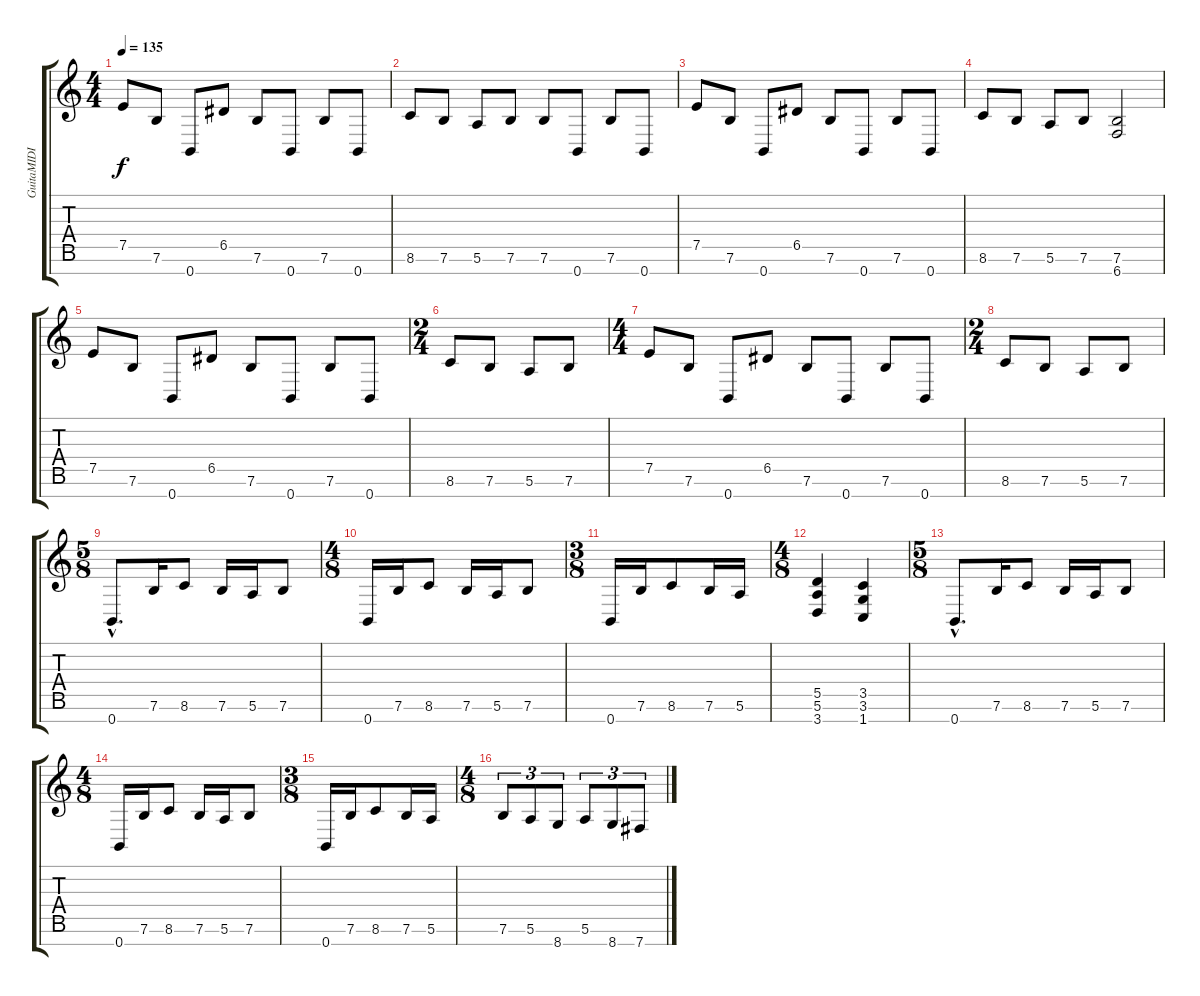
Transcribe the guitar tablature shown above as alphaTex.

\track ("GuitaMIDI" "GuitaMIDI") {instrument distortionguitar}
\staff {score tabs}
\tuning (E4 B3 G3 D3 A2 E2 B1) {hide}
\ts (4 4)
\tempo 135
\clef g2
\ks c
7.5.8{dy f} 7.6.8 0.7.8 6.5.8 7.6.8 0.7.8 7.6.8 0.7.8 |
8.6.8 7.6.8 5.6.8 7.6.8 7.6.8 0.7.8 7.6.8 0.7.8 |
7.5.8 7.6.8 0.7.8 6.5.8 7.6.8 0.7.8 7.6.8 0.7.8 |
8.6.8 7.6.8 5.6.8 7.6.8 (7.6 6.7).2 |
7.5.8 7.6.8 0.7.8 6.5.8 7.6.8 0.7.8 7.6.8 0.7.8 |
\ts (2 4)
8.6.8 7.6.8 5.6.8 7.6.8 |
\ts (4 4)
7.5.8 7.6.8 0.7.8 6.5.8 7.6.8 0.7.8 7.6.8 0.7.8 |
\ts (2 4)
8.6.8 7.6.8 5.6.8 7.6.8 |
\ts (5 8)
0.7{hac}.8{d} 7.6.16 8.6.8 7.6.16 5.6.16 7.6.8 |
\ts (4 8)
0.7.16 7.6.16 8.6.8 7.6.16 5.6.16 7.6.8 |
\ts (3 8)
0.7.16 7.6.16 8.6.8 7.6.16 5.6.16 |
\ts (4 8)
(5.5 5.6 3.7).4 (3.5 3.6 1.7).4 |
\ts (5 8)
0.7{hac}.8{d} 7.6.16 8.6.8 7.6.16 5.6.16 7.6.8 |
\ts (4 8)
0.7.16 7.6.16 8.6.8 7.6.16 5.6.16 7.6.8 |
\ts (3 8)
0.7.16 7.6.16 8.6.8 7.6.16 5.6.16 |
\ts (4 8)
7.6.8{tu (3 2)} 5.6.8{tu (3 2)} 8.7.8{tu (3 2)} 5.6.8{tu (3 2)} 8.7.8{tu (3 2)} 7.7.8{tu (3 2)}
